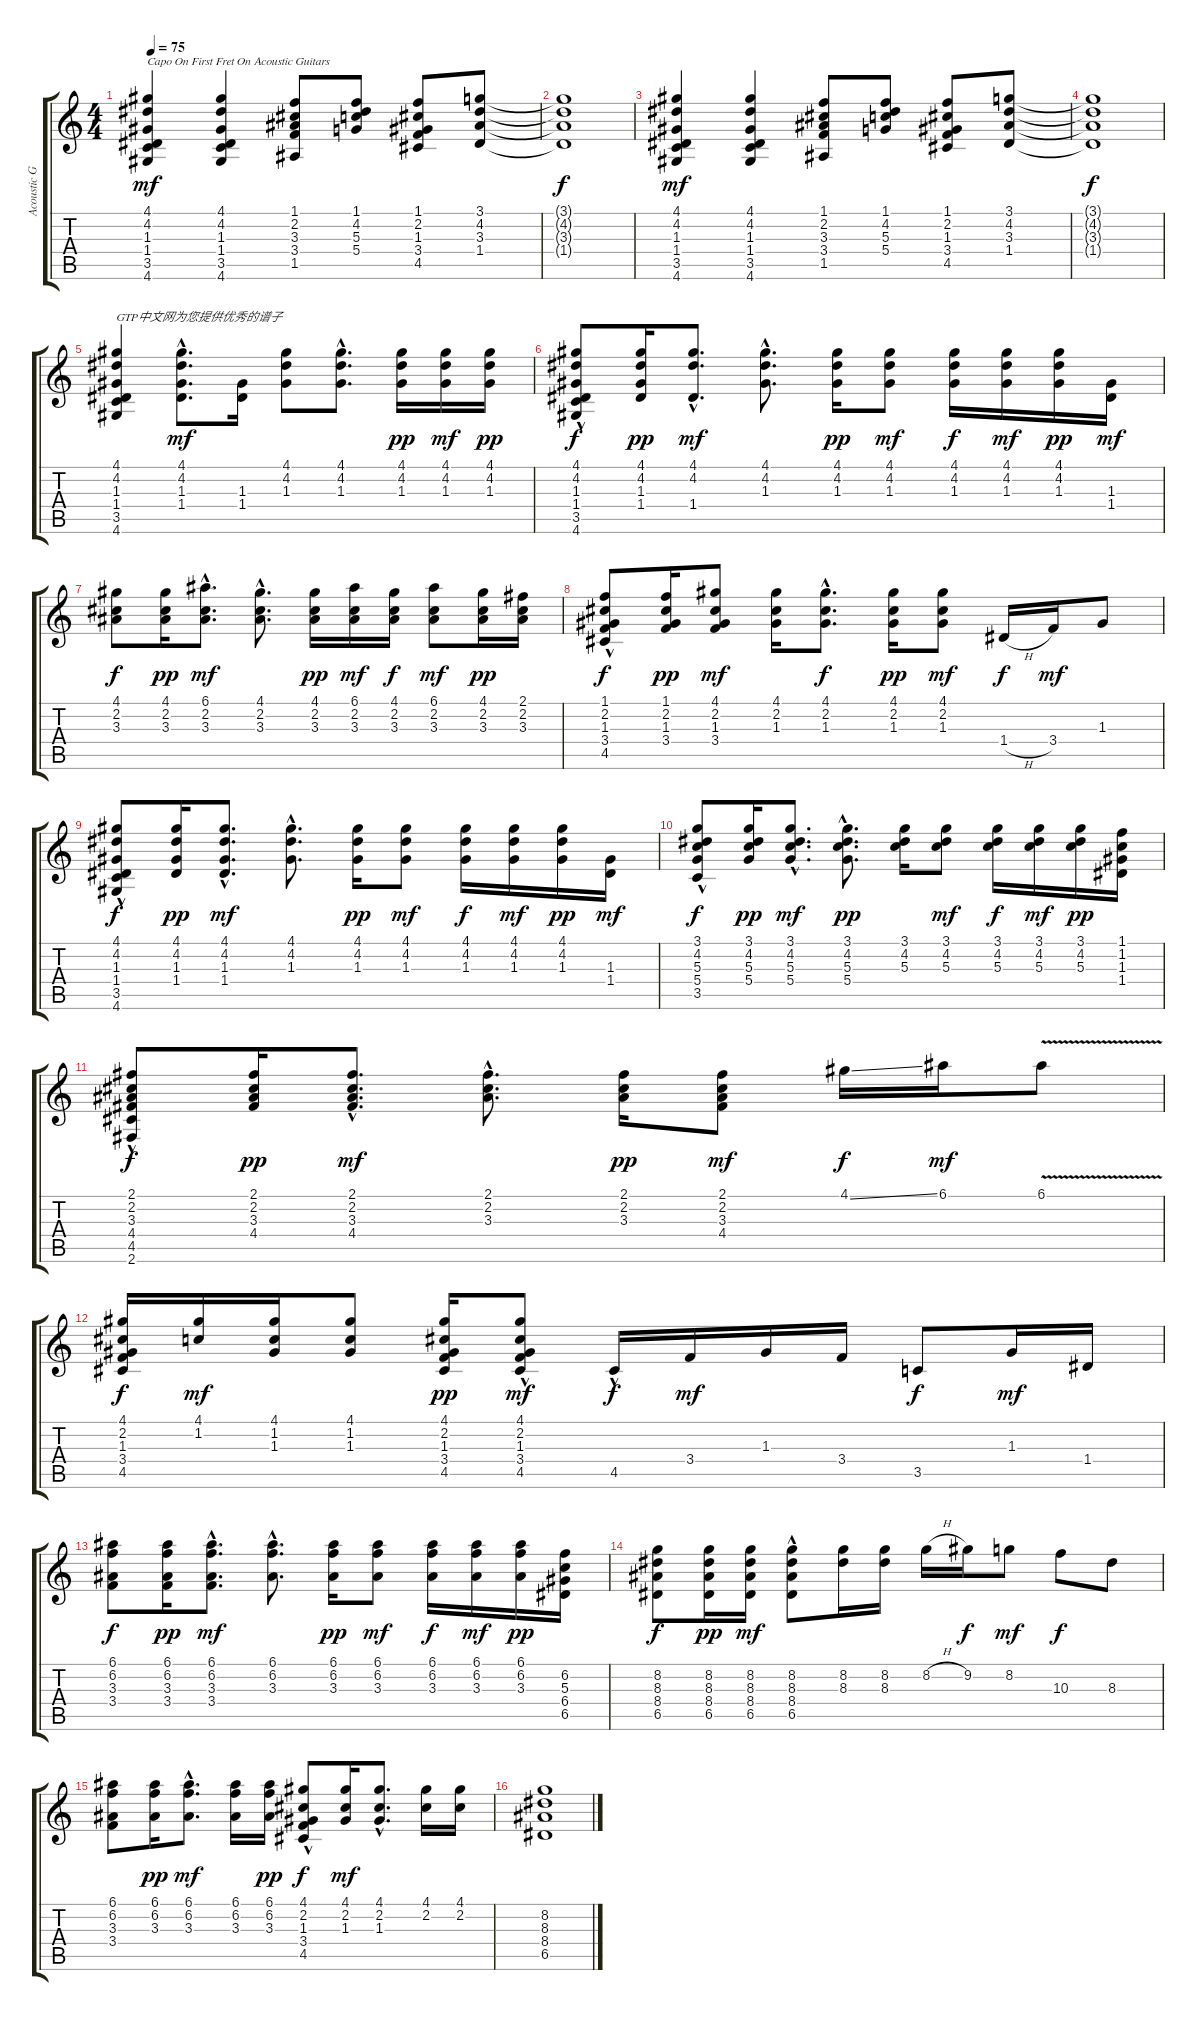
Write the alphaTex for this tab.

\track ("Acoustic Guitar II" "Acoustic G") {instrument acousticguitarsteel}
\staff {score tabs}
\tuning (E4 B3 G3 D3 A2 E2) {hide}
\ts (4 4)
\tempo 75
\clef g2
\ks c
(4.1 4.2 1.3 1.4 3.5 4.6).4{txt "Capo On First Fret On Acoustic Guitars" dy mf instrument acousticguitarsteel} (4.1 4.2 1.3 1.4 3.5 4.6).4 (1.1 2.2 3.3 3.4 1.5).8 (1.1 4.2 5.3 5.4).8 (1.1 2.2 1.3 3.4 4.5).8 (3.1 4.2 3.3 1.4).8 |
(3.1{t} 4.2{t} 3.3{t} 1.4{t}).1{dy f} |
(4.1 4.2 1.3 1.4 3.5 4.6).4{dy mf} (4.1 4.2 1.3 1.4 3.5 4.6).4 (1.1 2.2 3.3 3.4 1.5).8 (1.1 4.2 5.3 5.4).8 (1.1 2.2 1.3 3.4 4.5).8 (3.1 4.2 3.3 1.4).8 |
(3.1{t} 4.2{t} 3.3{t} 1.4{t}).1{dy f} |
(4.1 4.2 1.3 1.4 3.5 4.6).4{txt "GTP中文网为您提供优秀的谱子"} (4.1 4.2 1.3{hac} 1.4{hac}).8{d dy mf} (1.3 1.4).16 (4.1 4.2 1.3).8 (4.1{hac} 4.2{hac} 1.3{hac}).8{d} (4.1 4.2 1.3).16{dy pp} (4.1 4.2 1.3).16{dy mf} (4.1 4.2 1.3).16{dy pp} |
(4.1 4.2 1.3 1.4 3.5 4.6{hac}).8{dy f} (4.1 4.2 1.3 1.4).16{dy pp} (4.1{hac} 4.2{hac} 1.4{hac}).8{d dy mf} (4.1{hac} 4.2{hac} 1.3{hac}).8{d} (4.1 4.2 1.3).16{dy pp} (4.1 4.2 1.3).8{dy mf} (4.1 4.2 1.3).16{dy f} (4.1 4.2 1.3).16{dy mf} (4.1 4.2 1.3).16{dy pp} (1.3 1.4).16{dy mf} |
(4.1 2.2 3.3).8{dy f} (4.1 2.2 3.3).16{dy pp} (6.1{hac} 2.2{hac} 3.3{hac}).8{d dy mf} (4.1{hac} 2.2{hac} 3.3{hac}).8{d} (4.1 2.2 3.3).16{dy pp} (6.1 2.2 3.3).16{dy mf} (4.1 2.2 3.3).16{dy f} (6.1 2.2 3.3).8{dy mf} (4.1 2.2 3.3).16{dy pp} (2.1 2.2 3.3).16 |
(1.1 2.2 1.3 3.4 4.5{hac}).8{dy f} (1.1 2.2 1.3 3.4).16{dy pp} (4.1 2.2 1.3 3.4).8{dy mf} (4.1 2.2 1.3).16 (4.1{hac} 2.2{hac} 1.3{hac}).8{d dy f} (4.1 2.2 1.3).16{dy pp} (4.1 2.2 1.3).8{dy mf} 1.4{h}.16{dy f} 3.4.16{dy mf} 1.3.8 |
(4.1 4.2 1.3 1.4 3.5 4.6{hac}).8{dy f} (4.1 4.2 1.3 1.4).16{dy pp} (4.1{hac} 4.2{hac} 1.3{hac} 1.4{hac}).8{d dy mf} (4.1{hac} 4.2{hac} 1.3{hac}).8{d} (4.1 4.2 1.3).16{dy pp} (4.1 4.2 1.3).8{dy mf} (4.1 4.2 1.3).16{dy f} (4.1 4.2 1.3).16{dy mf} (4.1 4.2 1.3).16{dy pp} (1.3 1.4).16{dy mf} |
(3.1 4.2 5.3 5.4 3.5{hac}).8{dy f} (3.1 4.2 5.3 5.4).16{dy pp} (3.1{hac} 4.2{hac} 5.3{hac} 5.4{hac}).8{d dy mf} (3.1{hac} 4.2{hac} 5.3{hac} 5.4).8{d dy pp} (3.1 4.2 5.3).16 (3.1 4.2 5.3).8{dy mf} (3.1 4.2 5.3).16{dy f} (3.1 4.2 5.3).16{dy mf} (3.1 4.2 5.3).16{dy pp} (1.1 1.2 1.3 1.4).16 |
(2.1 2.2 3.3 4.4 4.5{hac} 2.6{hac}).8{dy f} (2.1 2.2 3.3 4.4).16{dy pp} (2.1{hac} 2.2{hac} 3.3{hac} 4.4{hac}).8{d dy mf} (2.1{hac} 2.2{hac} 3.3{hac}).8{d} (2.1 2.2 3.3).16{dy pp} (2.1 2.2 3.3 4.4).8{dy mf} 4.1{ss}.16{dy f} 6.1.16{dy mf} 6.1{v}.8 |
(4.1 2.2 1.3 3.4 4.5).16{dy f} (4.1 1.2).16{dy mf} (4.1 1.2 1.3).16 (4.1 1.2 1.3).8 (4.1 2.2 1.3 3.4 4.5).16{dy pp} (4.1 2.2 1.3 3.4{hac} 4.5).8{dy mf} 4.5{hac}.16{dy f} 3.4.16{dy mf} 1.3.16 3.4.16 3.5.8{dy f} 1.3.16{dy mf} 1.4.16 |
(6.1 6.2 3.3 3.4).8{dy f} (6.1 6.2 3.3 3.4).16{dy pp} (6.1{hac} 6.2{hac} 3.3{hac} 3.4{hac}).8{d dy mf} (6.1{hac} 6.2{hac} 3.3{hac}).8{d} (6.1 6.2 3.3).16{dy pp} (6.1 6.2 3.3).8{dy mf} (6.1 6.2 3.3).16{dy f} (6.1 6.2 3.3).16{dy mf} (6.1 6.2 3.3).16{dy pp} (6.2 5.3 6.4 6.5).16 |
(8.2 8.3 8.4 6.5).8{dy f} (8.2 8.3 8.4 6.5).16{dy pp} (8.2 8.3 8.4 6.5).16{dy mf} (8.2 8.3 8.4{hac} 6.5{hac}).8 (8.2 8.3).16 (8.2 8.3).16 8.2{h}.16 9.2.16{dy f} 8.2.8{dy mf} 10.3.8{dy f} 8.3.8 |
(6.1 6.2 3.3 3.4).8 (6.1 6.2 3.3).16{dy pp} (6.1{hac} 6.2{hac} 3.3{hac}).8{d dy mf} (6.1 6.2 3.3).16 (6.1 6.2 3.3).16{dy pp} (4.1 2.2 1.3 3.4 4.5{hac}).8{dy f} (4.1 2.2 1.3).16{dy mf} (4.1{hac} 2.2{hac} 1.3{hac}).8{d} (4.1 2.2).16 (4.1 2.2).16 |
(8.2 8.3 8.4 6.5).1
